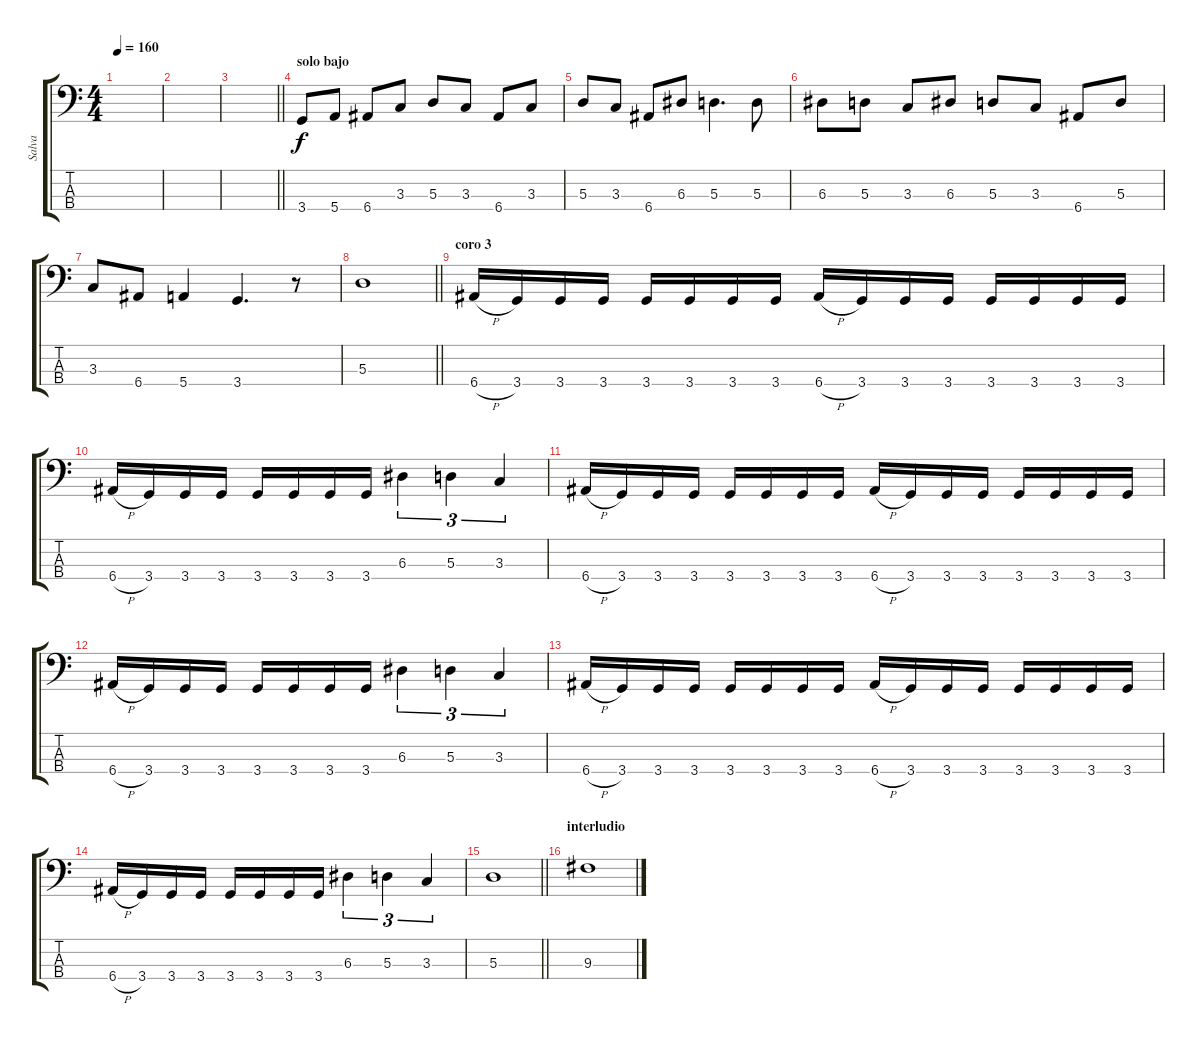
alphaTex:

\track ("Salva" "Salva") {instrument electricbassfinger}
\staff {score tabs}
\tuning (G2 D2 A1 E1) {hide}
\ts (4 4)
\tempo 160
\clef f4
\ks c
|
|
\barLineRight lightlight
|
\section ("" "solo bajo")
3.4.8{balance 16} 5.4.8 6.4.8 3.3.8 5.3.8 3.3.8 6.4.8 3.3.8 |
5.3.8 3.3.8 6.4.8 6.3.8 5.3.4{d} 5.3.8 |
6.3.8 5.3.8 3.3.8 6.3.8 5.3.8 3.3.8 6.4.8 5.3.8 |
3.3.8 6.4.8 5.4.4 3.4.4{d} r.8 |
\barLineRight lightlight
5.3.1 |
\section ("" "coro 3")
6.4{h}.16{balance 12} 3.4.16 3.4.16 3.4.16 3.4.16 3.4.16 3.4.16 3.4.16 6.4{h}.16 3.4.16 3.4.16 3.4.16 3.4.16 3.4.16 3.4.16 3.4.16 |
6.4{h}.16 3.4.16 3.4.16 3.4.16 3.4.16 3.4.16 3.4.16 3.4.16 6.3.4{tu (3 2)} 5.3.4{tu (3 2)} 3.3.4{tu (3 2)} |
6.4{h}.16 3.4.16 3.4.16 3.4.16 3.4.16 3.4.16 3.4.16 3.4.16 6.4{h}.16 3.4.16 3.4.16 3.4.16 3.4.16 3.4.16 3.4.16 3.4.16 |
6.4{h}.16 3.4.16 3.4.16 3.4.16 3.4.16 3.4.16 3.4.16 3.4.16 6.3.4{tu (3 2)} 5.3.4{tu (3 2)} 3.3.4{tu (3 2)} |
6.4{h}.16 3.4.16 3.4.16 3.4.16 3.4.16 3.4.16 3.4.16 3.4.16 6.4{h}.16 3.4.16 3.4.16 3.4.16 3.4.16 3.4.16 3.4.16 3.4.16 |
6.4{h}.16 3.4.16 3.4.16 3.4.16 3.4.16 3.4.16 3.4.16 3.4.16 6.3.4{tu (3 2)} 5.3.4{tu (3 2)} 3.3.4{tu (3 2)} |
\barLineRight lightlight
5.3.1 |
\section ("" "interludio")
9.3.1
